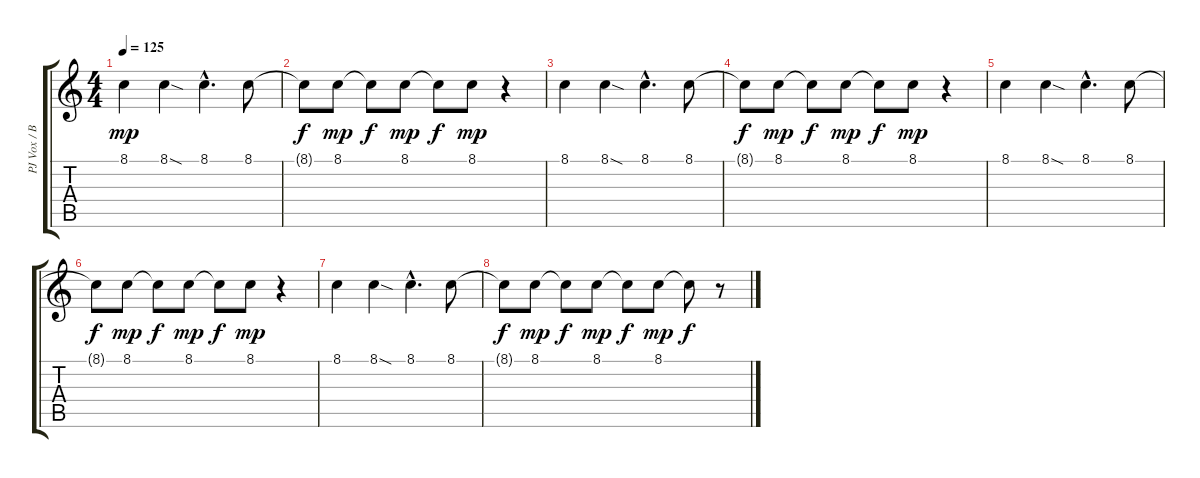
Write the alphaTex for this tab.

\track ("PJ Vox / Bck vox" "PJ Vox / B") {instrument voiceoohs}
\staff {score tabs}
\tuning (E4 B3 G3 D3 A2 E2) {hide}
\ts (4 4)
\tempo 125
\clef g2
\ks c
8.1.4{dy mp} 8.1{sod}.4 8.1{hac}.4{d} 8.1.8 |
8.1{t}.8{dy f} 8.1.8{dy mp} 8.1{t}.8{dy f} 8.1.8{dy mp} 8.1{t}.8{dy f} 8.1.8{dy mp} r.4 |
8.1.4 8.1{sod}.4 8.1{hac}.4{d} 8.1.8 |
8.1{t}.8{dy f} 8.1.8{dy mp} 8.1{t}.8{dy f} 8.1.8{dy mp} 8.1{t}.8{dy f} 8.1.8{dy mp} r.4 |
8.1.4 8.1{sod}.4 8.1{hac}.4{d} 8.1.8 |
8.1{t}.8{dy f} 8.1.8{dy mp} 8.1{t}.8{dy f} 8.1.8{dy mp} 8.1{t}.8{dy f} 8.1.8{dy mp} r.4 |
8.1.4 8.1{sod}.4 8.1{hac}.4{d} 8.1.8 |
8.1{t}.8{dy f} 8.1.8{dy mp} 8.1{t}.8{dy f} 8.1.8{dy mp} 8.1{t}.8{dy f} 8.1.8{dy mp} 8.1{t}.8{dy f} r.8
